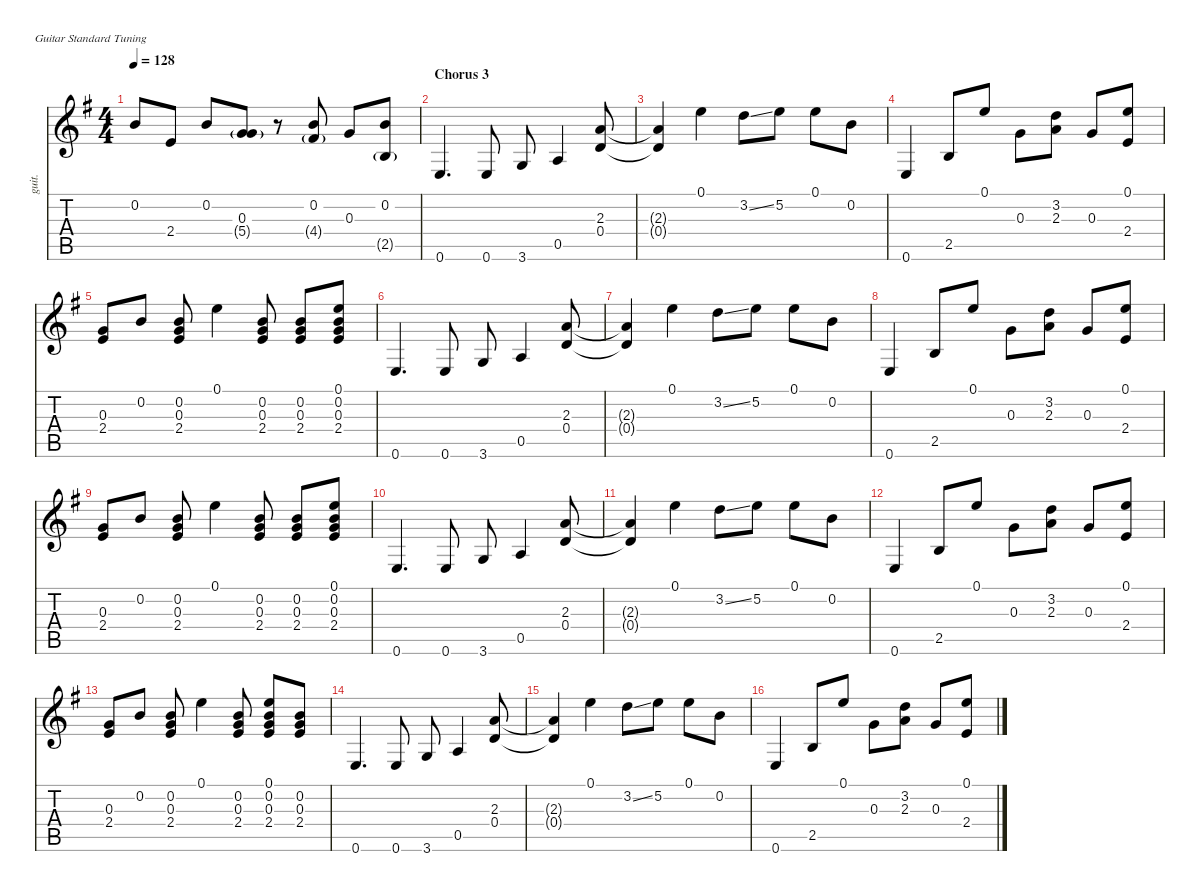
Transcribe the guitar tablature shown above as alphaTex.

\defaultSystemsLayout 4
\hideDynamics
\bracketExtendMode nobrackets
\otherSystemsTrackNameOrientation horizontal
\track ("Gtrs 1,2 comb." "guit.") {defaultSystemsLayout 8 mute instrument electricguitarclean}
\staff {score tabs}
\tuning (E4 B3 G3 D3 A2 E2)
\ts (4 4)
\tempo 128
\clef g2
\ks eminor
0.2{acc forcenatural}.8{dy f beam Up} 2.4{acc forcenatural}.8{beam Up} 0.2{acc forcenatural}.8{beam Up} (0.3{acc forcenatural} 5.4{g acc forcenatural}).8{beam Up} r.8{beam Up} (0.2{acc forcenatural} 4.4{g acc #}).8{beam Up} 0.3{acc forcenatural}.8{beam Up} (0.2{acc forcenatural} 2.5{g acc forcenatural}).8{beam Up} |
\section ("" "Chorus 3")
0.6{acc forcenatural}.4{d dy mf beam Up} 0.6{acc forcenatural}.8{dy f beam Up} 3.6{acc forcenatural}.8{beam Up} 0.5{acc forcenatural}.4{dy mf beam Up} (2.3{acc forcenatural} 0.4{acc forcenatural}).8{dy fff beam Up} |
(0.4{t acc forcenatural} 2.3{t acc forcenatural}).4{dy f beam Up} 0.1{acc forcenatural}.4{dy ff beam Down} 3.2{ss acc forcenatural}.8{dy mf beam Down} 5.2{acc forcenatural}.8{beam Down} 0.1{acc forcenatural}.8{dy f beam Down} 0.2{acc forcenatural}.8{dy mp beam Down} |
0.6{acc forcenatural}.4{dy fff beam Up} 2.5{acc forcenatural}.8{dy mf beam Up} 0.1{acc forcenatural}.8{beam Up} 0.3{acc forcenatural}.8{dy ff beam Down} (2.3{acc forcenatural} 3.2{acc forcenatural}).8{dy f beam Down} 0.3{acc forcenatural}.8{dy mf beam Up} (2.4{acc forcenatural} 0.1{acc forcenatural}).8{beam Up} |
(0.3{acc forcenatural} 2.4{acc forcenatural}).8{beam Up} 0.2{acc forcenatural}.8{beam Up} (0.2{acc forcenatural} 0.3{acc forcenatural} 2.4{acc forcenatural}).8{dy ff beam Up} 0.1{acc forcenatural}.4{beam Down} (0.2{acc forcenatural} 0.3{acc forcenatural} 2.4{acc forcenatural}).8{dy f beam Up} (0.2{acc forcenatural} 0.3{acc forcenatural} 2.4{acc forcenatural}).8{dy mf beam Up} (0.2{acc forcenatural} 0.3{acc forcenatural} 2.4{acc forcenatural} 0.1{acc forcenatural}).8{beam Up} |
0.6{acc forcenatural}.4{d beam Up} 0.6{acc forcenatural}.8{dy f beam Up} 3.6{acc forcenatural}.8{beam Up} 0.5{acc forcenatural}.4{dy mf beam Up} (2.3{acc forcenatural} 0.4{acc forcenatural}).8{dy fff beam Up} |
(0.4{t acc forcenatural} 2.3{t acc forcenatural}).4{dy f beam Up} 0.1{acc forcenatural}.4{dy ff beam Down} 3.2{ss acc forcenatural}.8{dy mf beam Down} 5.2{acc forcenatural}.8{beam Down} 0.1{acc forcenatural}.8{dy f beam Down} 0.2{acc forcenatural}.8{dy mp beam Down} |
0.6{acc forcenatural}.4{dy fff beam Up} 2.5{acc forcenatural}.8{dy mf beam Up} 0.1{acc forcenatural}.8{beam Up} 0.3{acc forcenatural}.8{dy ff beam Down} (2.3{acc forcenatural} 3.2{acc forcenatural}).8{dy f beam Down} 0.3{acc forcenatural}.8{dy mf beam Up} (2.4{acc forcenatural} 0.1{acc forcenatural}).8{beam Up} |
(0.3{acc forcenatural} 2.4{acc forcenatural}).8{beam Up} 0.2{acc forcenatural}.8{beam Up} (0.2{acc forcenatural} 0.3{acc forcenatural} 2.4{acc forcenatural}).8{dy ff beam Up} 0.1{acc forcenatural}.4{beam Down} (0.2{acc forcenatural} 0.3{acc forcenatural} 2.4{acc forcenatural}).8{dy f beam Up} (0.2{acc forcenatural} 0.3{acc forcenatural} 2.4{acc forcenatural}).8{dy mf beam Up} (0.2{acc forcenatural} 0.3{acc forcenatural} 2.4{acc forcenatural} 0.1{acc forcenatural}).8{beam Up} |
0.6{acc forcenatural}.4{d beam Up} 0.6{acc forcenatural}.8{dy f beam Up} 3.6{acc forcenatural}.8{beam Up} 0.5{acc forcenatural}.4{dy mf beam Up} (2.3{acc forcenatural} 0.4{acc forcenatural}).8{dy fff beam Up} |
(0.4{t acc forcenatural} 2.3{t acc forcenatural}).4{dy f beam Up} 0.1{acc forcenatural}.4{dy ff beam Down} 3.2{ss acc forcenatural}.8{dy mf beam Down} 5.2{acc forcenatural}.8{beam Down} 0.1{acc forcenatural}.8{dy f beam Down} 0.2{acc forcenatural}.8{dy mp beam Down} |
0.6{acc forcenatural}.4{dy fff beam Up} 2.5{acc forcenatural}.8{dy mf beam Up} 0.1{acc forcenatural}.8{beam Up} 0.3{acc forcenatural}.8{dy ff beam Down} (2.3{acc forcenatural} 3.2{acc forcenatural}).8{dy f beam Down} 0.3{acc forcenatural}.8{dy mf beam Up} (2.4{acc forcenatural} 0.1{acc forcenatural}).8{beam Up} |
(0.3{acc forcenatural} 2.4{acc forcenatural}).8{beam Up} 0.2{acc forcenatural}.8{beam Up} (0.2{acc forcenatural} 0.3{acc forcenatural} 2.4{acc forcenatural}).8{dy ff beam Up} 0.1{acc forcenatural}.4{beam Down} (0.2{acc forcenatural} 0.3{acc forcenatural} 2.4{acc forcenatural}).8{dy f beam Up} (0.2{acc forcenatural} 0.3{acc forcenatural} 2.4{acc forcenatural} 0.1{acc forcenatural}).8{dy mf beam Up} (0.3{acc forcenatural} 2.4{acc forcenatural} 0.2{acc forcenatural}).8{beam Up} |
0.6{acc forcenatural}.4{d beam Up} 0.6{acc forcenatural}.8{dy f beam Up} 3.6{acc forcenatural}.8{beam Up} 0.5{acc forcenatural}.4{dy mf beam Up} (2.3{acc forcenatural} 0.4{acc forcenatural}).8{dy fff beam Up} |
(0.4{t acc forcenatural} 2.3{t acc forcenatural}).4{dy f beam Up} 0.1{acc forcenatural}.4{dy ff beam Down} 3.2{ss acc forcenatural}.8{dy mf beam Down} 5.2{acc forcenatural}.8{beam Down} 0.1{acc forcenatural}.8{dy f beam Down} 0.2{acc forcenatural}.8{dy mp beam Down} |
0.6{acc forcenatural}.4{dy fff beam Up} 2.5{acc forcenatural}.8{dy mf beam Up} 0.1{acc forcenatural}.8{beam Up} 0.3{acc forcenatural}.8{dy ff beam Down} (2.3{acc forcenatural} 3.2{acc forcenatural}).8{dy f beam Down} 0.3{acc forcenatural}.8{dy mf beam Up} (2.4{acc forcenatural} 0.1{acc forcenatural}).8{beam Up}
